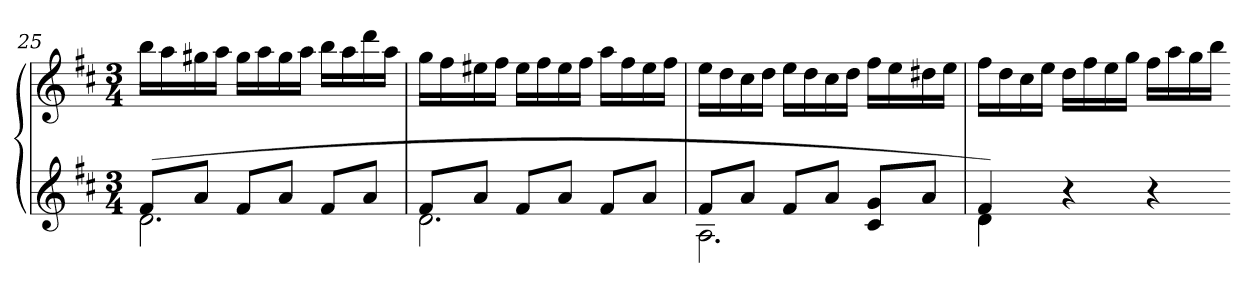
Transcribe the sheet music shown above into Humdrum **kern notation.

**kern	**kern
*part1	*part1
*staff2	*staff1
*clefG2	*clefG2
*k[f#c#]	*k[f#c#]
*D:	*D:
*M3/4	*M3/4
=25	=25
*^	*
(8f#L	2.d	16bbLL
.	.	16aa
8aJ	.	16gg#X
.	.	16aaJJ
8f#L	.	16gg#LL
.	.	16aa
8aJ	.	16gg#
.	.	16aaJJ
8f#L	.	16bbLL
.	.	16aa
8aJ	.	16ddd
.	.	16aaJJ
=26	=26	=26
8f#L	2.d	16ggLL
.	.	16ff#
8aJ	.	16ee#X
.	.	16ff#JJ
8f#L	.	16ee#LL
.	.	16ff#
8aJ	.	16ee#
.	.	16ff#JJ
8f#L	.	16aaLL
.	.	16ff#
8aJ	.	16ee#
.	.	16ff#JJ
=27	=27	=27
8f#L	2.A	16eeLL
.	.	16dd
8aJ	.	16cc#
.	.	16ddJJ
8f#L	.	16eeLL
.	.	16dd
8aJ	.	16cc#
.	.	16ddJJ
8c# 8gL	.	16ff#LL
.	.	16ee
8aJ	.	16dd#X
.	.	16eeJJ
=28	=28	=28
4f#)	4d	16ff#LL
.	.	16dd
.	.	16cc#
.	.	16eeJJ
4r	2ryy	16ddLL
.	.	16ff#
.	.	16ee
.	.	16ggJJ
4r	.	16ff#LL
.	.	16aa
.	.	16gg
.	.	16bbJJ
*v	*v	*
=-	=-
*-	*-
